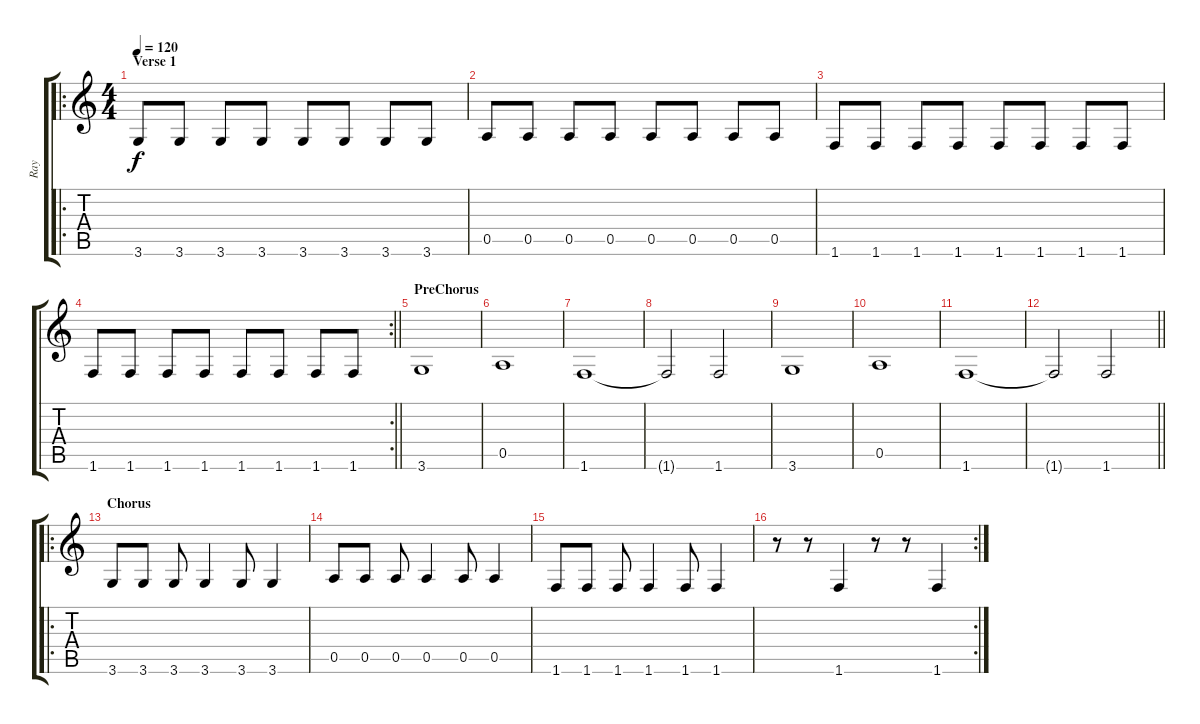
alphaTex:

\track ("Ray" "Ray") {instrument electricbasspick}
\staff {score tabs}
\tuning (E4 B3 G3 D3 A2 E2) {hide}
\ro
\ts (4 4)
\section ("" "Verse 1")
\tempo 120
\clef g2
\ks c
3.6.8{dy f} 3.6.8 3.6.8 3.6.8 3.6.8 3.6.8 3.6.8 3.6.8 |
0.5.8 0.5.8 0.5.8 0.5.8 0.5.8 0.5.8 0.5.8 0.5.8 |
1.6.8 1.6.8 1.6.8 1.6.8 1.6.8 1.6.8 1.6.8 1.6.8 |
\rc 2
\barLineRight lightlight
1.6.8 1.6.8 1.6.8 1.6.8 1.6.8 1.6.8 1.6.8 1.6.8 |
\section ("" "PreChorus")
3.6.1 |
0.5.1 |
1.6.1 |
1.6{t}.2 1.6.2 |
3.6.1 |
0.5.1 |
1.6.1 |
\barLineRight lightlight
1.6{t}.2 1.6.2 |
\ro
\section ("" "Chorus")
3.6.8 3.6.8 3.6.8 3.6.4 3.6.8 3.6.4 |
0.5.8 0.5.8 0.5.8 0.5.4 0.5.8 0.5.4 |
1.6.8 1.6.8 1.6.8 1.6.4 1.6.8 1.6.4 |
\rc 2
r.8 r.8 1.6.4 r.8 r.8 1.6.4
